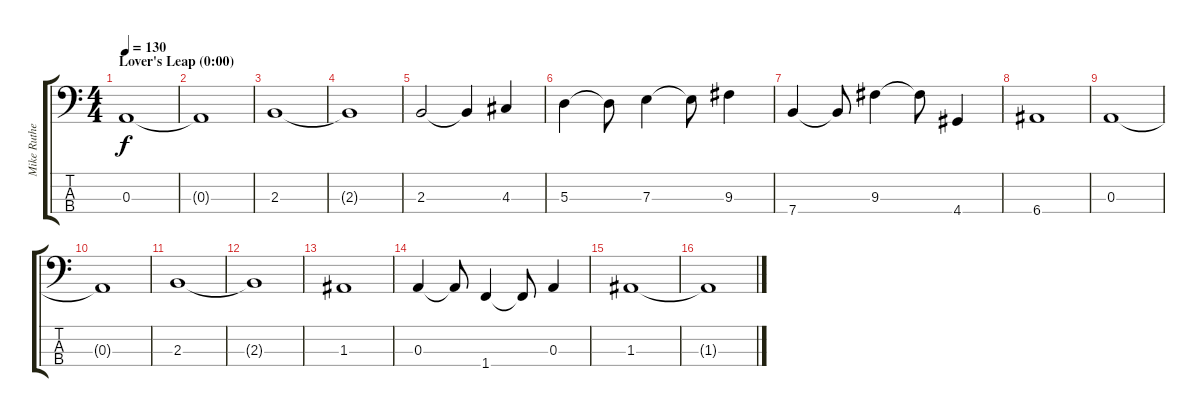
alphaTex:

\track ("Mike Rutherford (bass pedal)" "Mike Ruthe") {instrument fretlessbass}
\staff {score tabs}
\tuning (G2 D2 A1 E1) {hide}
\ts (4 4)
\section ("" "Lover's Leap (0:00)")
\tempo 130
\clef f4
\ks c
0.3.1{dy f instrument fretlessbass} |
0.3{t}.1 |
2.3.1 |
2.3{t}.1 |
2.3.2 2.3{t}.4 4.3.4 |
5.3.4 5.3{t}.8 7.3.4 7.3{t}.8 9.3.4 |
7.4.4 7.4{t}.8 9.3.4 9.3{t}.8 4.4.4 |
6.4.1 |
0.3.1 |
0.3{t}.1 |
2.3.1 |
2.3{t}.1 |
1.3.1 |
0.3.4 0.3{t}.8 1.4.4 1.4{t}.8 0.3.4 |
1.3.1 |
1.3{t}.1
